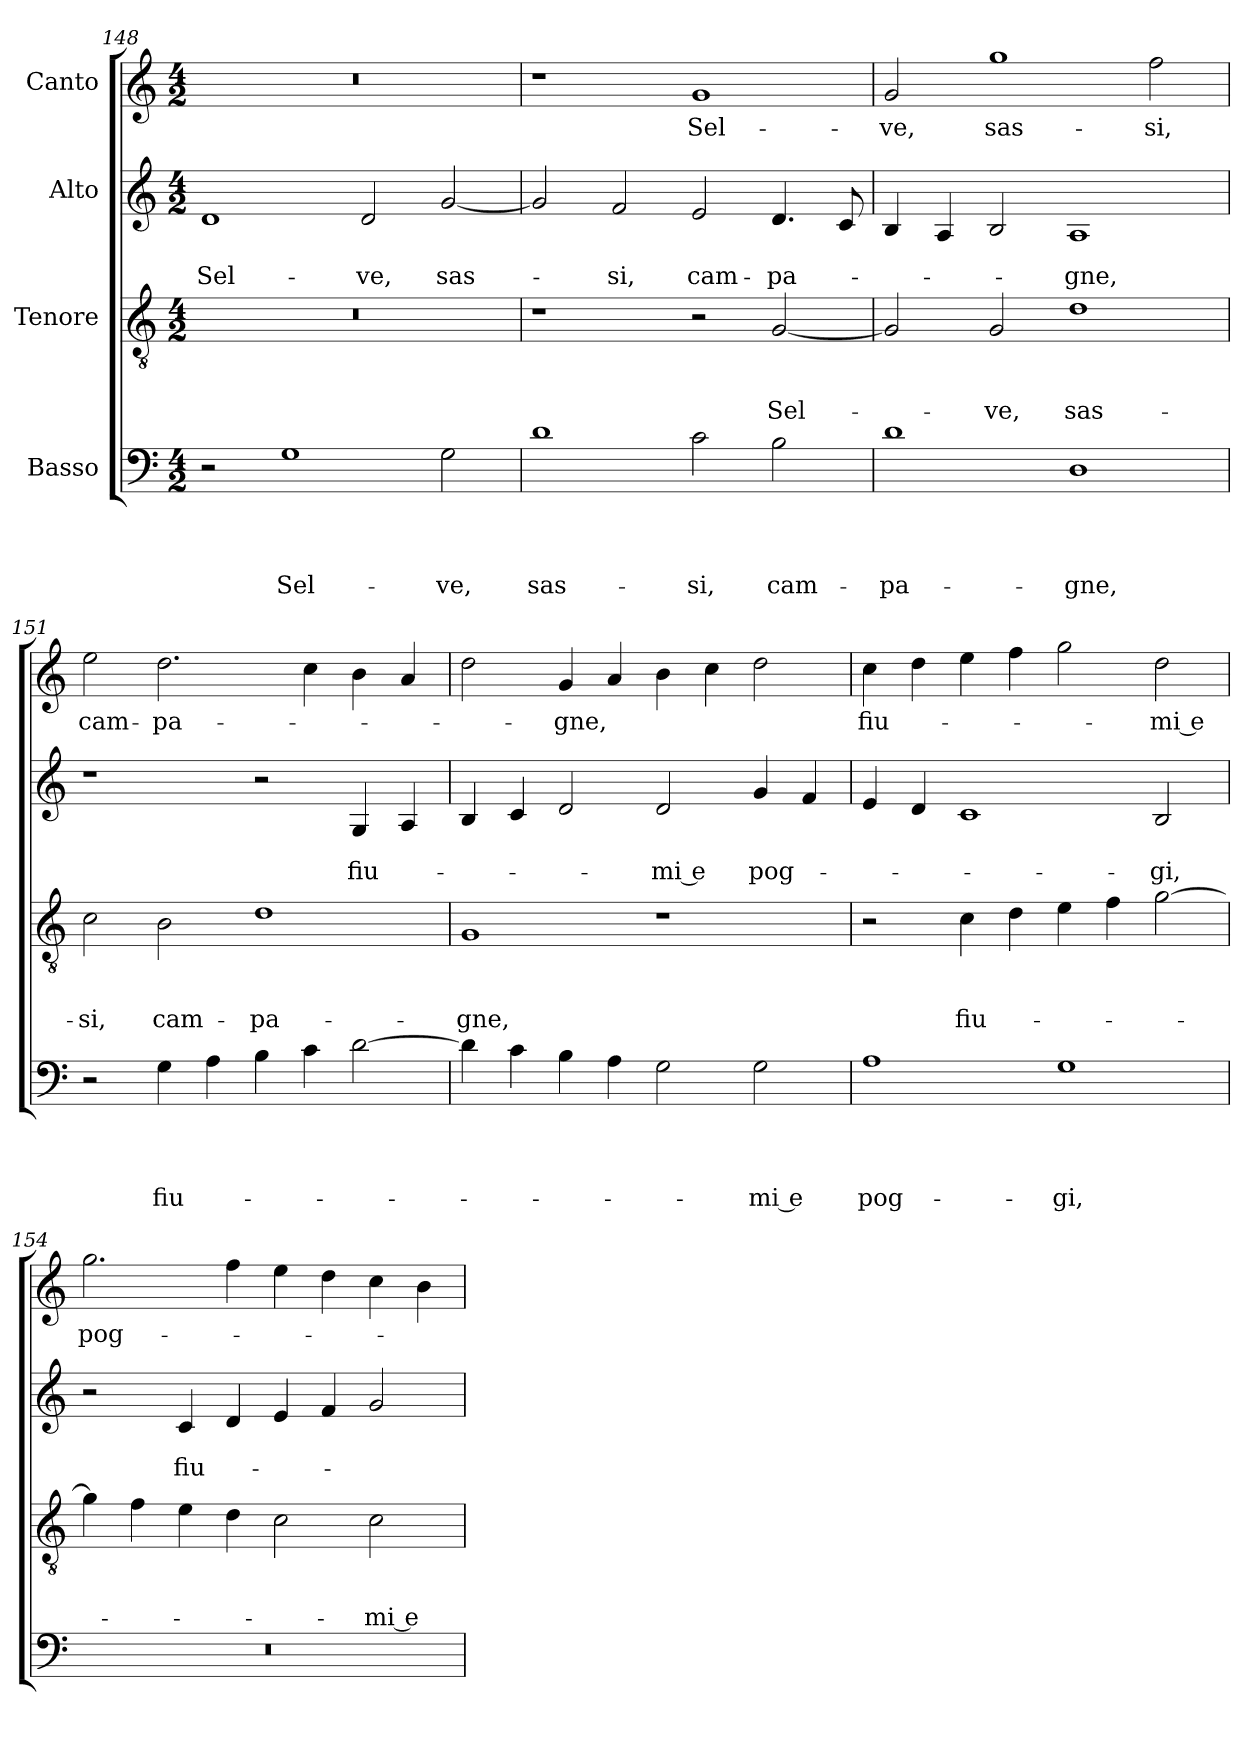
**kern	**text	**text	**text	**text	**kern	**text	**text	**text	**kern	**text	**text	**kern	**text
*part4	*part4	*part4	*part4	*part4	*part3	*part3	*part3	*part3	*part2	*part2	*part2	*part1	*part1
*staff4	*staff4	*staff4	*staff4	*staff4	*staff3	*staff3	*staff3	*staff3	*staff2	*staff2	*staff2	*staff1	*staff1
*I"Basso	*	*	*	*	*I"Tenore	*	*	*	*I"Alto	*	*	*I"Canto	*
*clefF4	*	*	*	*	*clefGv2	*	*	*	*clefG2	*	*	*clefG2	*
*k[]	*	*	*	*	*k[]	*	*	*	*k[]	*	*	*k[]	*
*M4/2	*	*	*	*	*M4/2	*	*	*	*M4/2	*	*	*M4/2	*
=148	=148	=148	=148	=148	=148	=148	=148	=148	=148	=148	=148	=148	=148
2r	.	.	.	.	0r	.	.	.	1d/	.	Sel-	0r	.
1G\	.	.	.	Sel-	.	.	.	.	.	.	.	.	.
.	.	.	.	.	.	.	.	.	2d/	.	-ve,	.	.
2G\	.	.	.	-ve,	.	.	.	.	[2g/	.	sas-	.	.
=149	=149	=149	=149	=149	=149	=149	=149	=149	=149	=149	=149	=149	=149
1d\	.	.	.	sas-	1r	.	.	.	2g/]	.	.	1r	.
.	.	.	.	.	.	.	.	.	2f/	.	-si,	.	.
2c\	.	.	.	-si,	2r	.	.	.	2e/	.	cam-	1g/	Sel-
2B\	.	.	.	cam-	[2G/	.	.	Sel-	4.d/	.	-pa-	.	.
.	.	.	.	.	.	.	.	.	8c/	.	.	.	.
=150	=150	=150	=150	=150	=150	=150	=150	=150	=150	=150	=150	=150	=150
1d\	.	.	.	-pa-	2G/]	.	.	.	4B/	.	.	2g/	-ve,
.	.	.	.	.	.	.	.	.	4A/	.	.	.	.
.	.	.	.	.	2G/	.	.	-ve,	2B/	.	.	1gg\	sas-
1D\	.	.	.	-gne,	1d\	.	.	sas-	1A/	.	-gne,	.	.
.	.	.	.	.	.	.	.	.	.	.	.	2ff\	-si,
=151	=151	=151	=151	=151	=151	=151	=151	=151	=151	=151	=151	=151	=151
2r	.	.	.	.	2c\	.	.	-si,	1r	.	.	2ee\	cam-
4G\	.	.	.	fiu-	2B\	.	.	cam-	.	.	.	2.dd\	-pa-
4A\	.	.	.	.	.	.	.	.	.	.	.	.	.
4B\	.	.	.	.	1d\	.	.	-pa-	2r	.	.	.	.
4c\	.	.	.	.	.	.	.	.	.	.	.	4cc\	.
[2d\	.	.	.	.	.	.	.	.	4G/	.	fiu-	4b\	.
.	.	.	.	.	.	.	.	.	4A/	.	.	4a/	.
=152	=152	=152	=152	=152	=152	=152	=152	=152	=152	=152	=152	=152	=152
4d\]	.	.	.	.	1G/	.	.	-gne,	4B/	.	.	2dd\	.
4c\	.	.	.	.	.	.	.	.	4c/	.	.	.	.
4B\	.	.	.	.	.	.	.	.	2d/	.	.	4g/	-gne,
4A\	.	.	.	.	.	.	.	.	.	.	.	4a/	.
2G\	.	.	.	.	1r	.	.	.	2d/	.	-mi e	4b\	.
.	.	.	.	.	.	.	.	.	.	.	.	4cc\	.
2G\	.	.	.	-mi e	.	.	.	.	4g/	.	pog-	2dd\	.
.	.	.	.	.	.	.	.	.	4f/	.	.	.	.
=153	=153	=153	=153	=153	=153	=153	=153	=153	=153	=153	=153	=153	=153
1A\	.	.	.	pog-	2r	.	.	.	4e/	.	.	4cc\	fiu-
.	.	.	.	.	.	.	.	.	4d/	.	.	4dd\	.
.	.	.	.	.	4c\	.	.	fiu-	1c/	.	.	4ee\	.
.	.	.	.	.	4d\	.	.	.	.	.	.	4ff\	.
1G\	.	.	.	-gi,	4e\	.	.	.	.	.	.	2gg\	.
.	.	.	.	.	4f\	.	.	.	.	.	.	.	.
.	.	.	.	.	[2g\	.	.	.	2B/	.	-gi,	2dd\	-mi e
=154	=154	=154	=154	=154	=154	=154	=154	=154	=154	=154	=154	=154	=154
0r	.	.	.	.	4g\]	.	.	.	2r	.	.	2.gg\	pog-
.	.	.	.	.	4f\	.	.	.	.	.	.	.	.
.	.	.	.	.	4e\	.	.	.	4c/	.	fiu-	.	.
.	.	.	.	.	4d\	.	.	.	4d/	.	.	4ff\	.
.	.	.	.	.	2c\	.	.	.	4e/	.	.	4ee\	.
.	.	.	.	.	.	.	.	.	4f/	.	.	4dd\	.
.	.	.	.	.	2c\	.	.	-mi e	2g/	.	.	4cc\	.
.	.	.	.	.	.	.	.	.	.	.	.	4b\	.
=	=	=	=	=	=	=	=	=	=	=	=	=	=
*-	*-	*-	*-	*-	*-	*-	*-	*-	*-	*-	*-	*-	*-
